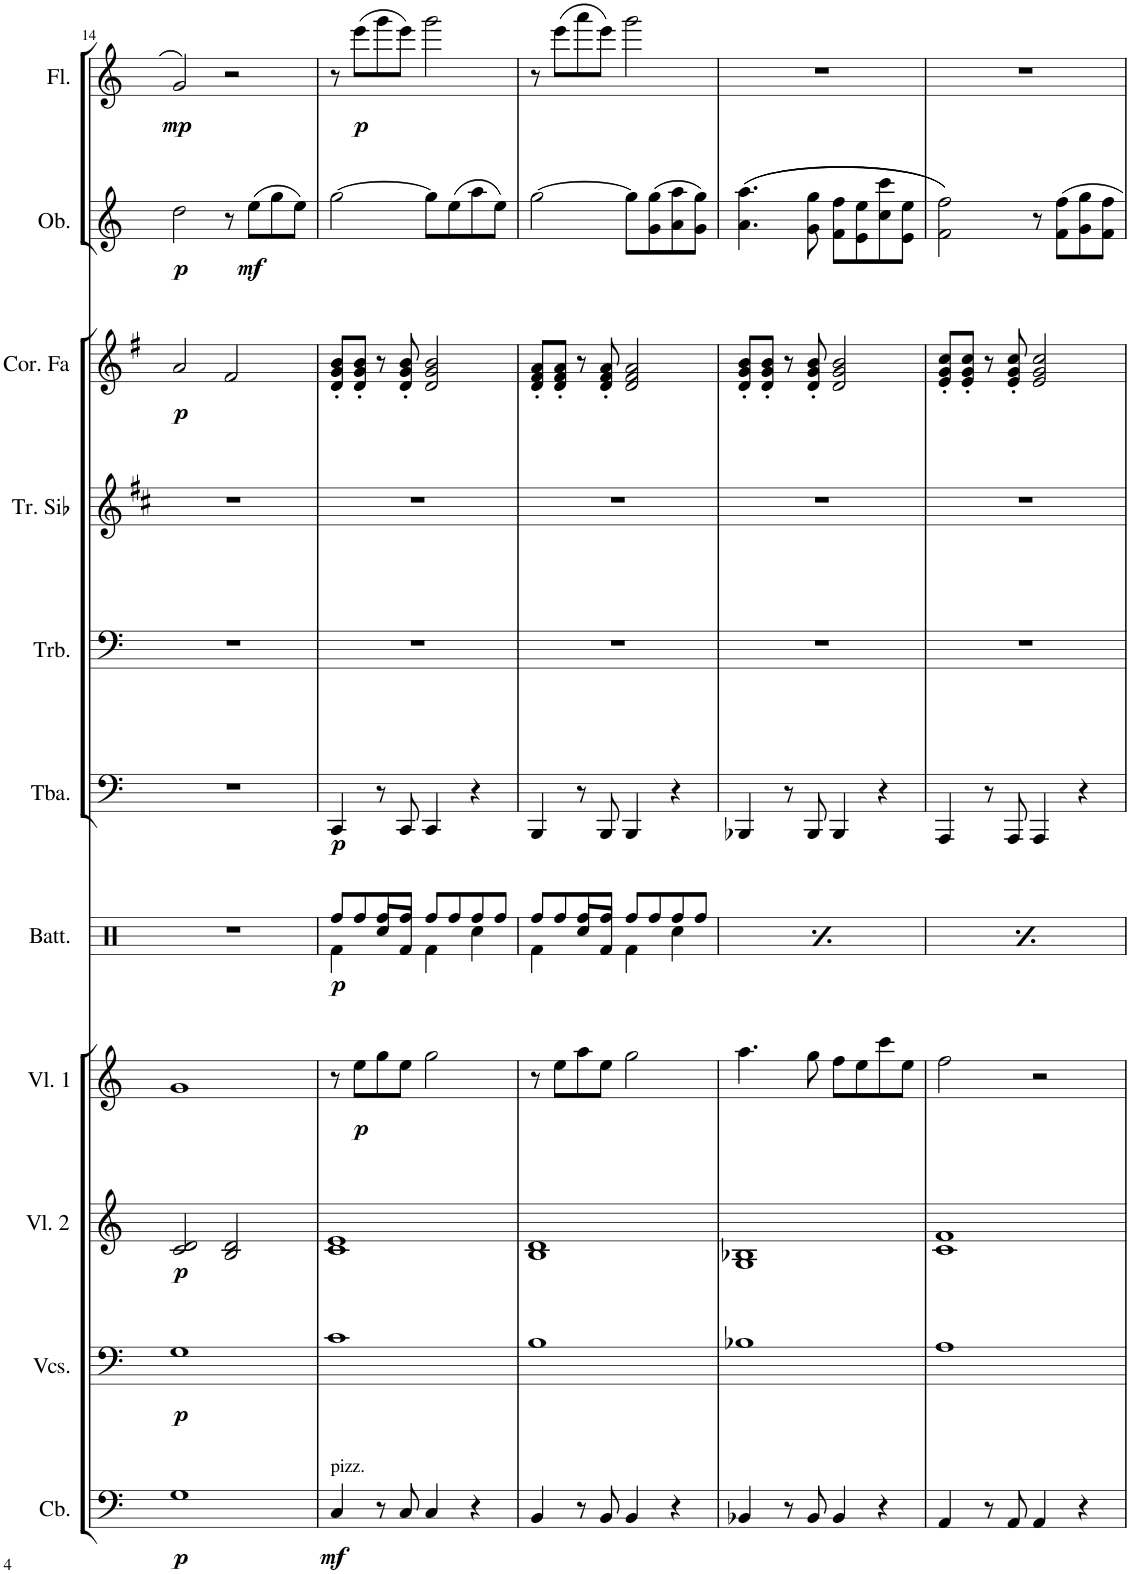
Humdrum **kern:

**kern	**dynam	**kern	**dynam	**kern	**dynam	**kern	**dynam	**kern	**dynam	**kern	**dynam	**kern	**kern	**kern	**dynam	**kern	**dynam	**kern	**dynam
*part11	*part11	*part10	*part10	*part9	*part9	*part8	*part8	*part7	*part7	*part6	*part6	*part5	*part4	*part3	*part3	*part2	*part2	*part1	*part1
*staff11	*staff11	*staff10	*staff10	*staff9	*staff9	*staff8	*staff8	*staff7	*staff7	*staff6	*staff6	*staff5	*staff4	*staff3	*staff3	*staff2	*staff2	*staff1	*staff1
*I"Contrabbassi	*	*I"Violoncelli	*	*I"Violini 2	*	*I"Violini 1	*	*I"Batteria	*	*I"Tuba	*	*I"Trombone	*I"Tromba in Sib	*I"Corno in Fa	*	*I"Oboe	*	*I"Flauto	*
*I'Cb.	*	*	*	*I'Vl. 2	*	*I'Vl. 1	*	*I'Batt.	*	*I'Tba.	*	*I'Trb.	*I'Tr. Sib	*I'Cor. Fa	*	*I'Ob.	*	*I'Fl.	*
!!LO:PB:g=z
*clefF4	*	*clefF4	*	*clefG2	*	*clefG2	*	*clefX	*	*clefF4	*	*clefF4	*clefG2	*clefG2	*	*clefG2	*	*clefG2	*
*Trd7c12	*	*	*	*	*	*	*	*	*	*	*	*	*Trd1c2	*Trd4c7	*	*	*	*	*
*k[]	*	*k[]	*	*k[]	*	*k[]	*	*k[]	*	*k[]	*	*k[]	*k[f#c#]	*k[f#]	*	*k[]	*	*k[]	*
*M4/4	*	*M4/4	*	*M4/4	*	*M4/4	*	*M4/4	*	*M4/4	*	*M4/4	*M4/4	*M4/4	*	*M4/4	*	*M4/4	*
=14	=14	=14	=14	=14	=14	=14	=14	=14	=14	=14	=14	=14	=14	=14	=14	=14	=14	=14	=14
!	!LO:DY:b	!	!LO:DY:b	!	!LO:DY:b	!	!	!	!	!	!	!	!	!	!LO:DY:b	!	!LO:DY:b	!	!LO:DY:b
1G	p	1G	p	2c/ 2d/	p	1g	.	1r	.	1r	.	1r	1r	2a/	p	2dd\	p	2g/	mp
.	.	.	.	2B/ 2d/	.	.	.	.	.	.	.	.	.	2f#/	.	8r	.	2r	.
!	!	!	!	!	!	!	!	!	!	!	!	!	!	!	!	!	!LO:DY:b	!	!
.	.	.	.	.	.	.	.	.	.	.	.	.	.	.	.	(8ee\L	mf	.	.
.	.	.	.	.	.	.	.	.	.	.	.	.	.	.	.	8gg\	.	.	.
.	.	.	.	.	.	.	.	.	.	.	.	.	.	.	.	8ee\J)	.	.	.
=15	=15	=15	=15	=15	=15	=15	=15	=15	=15	=15	=15	=15	=15	=15	=15	=15	=15	=15	=15
*	*	*	*	*	*	*	*	*^	*	*	*	*	*	*	*	*	*	*	*
!LO:TX:a:t=pizz.	!	!	!	!	!	!	!	!	!	!	!	!	!	!	!	!	!	!	!	!
!	!LO:DY:b	!	!	!	!	!	!	!	!	!LO:DY:b	!	!LO:DY:b	!	!	!	!	!	!	!	!
4C/	mf	1c	.	1c 1e	.	8r	.	8Rff/L	4Rf\	p	4CC/	p	1r	1r	8d/' 8g/' 8b/'L	.	[2gg\	.	8r	.
!	!	!	!	!	!	!	!LO:DY:b	!	!	!	!	!	!	!	!	!	!	!	!	!LO:DY:b
.	.	.	.	.	.	8ee\L	p	8Rff/	.	.	.	.	.	.	8d/' 8g/' 8b/'J	.	.	.	(8eee\L	p
8r	.	.	.	.	.	8gg\	.	8Rff/	8Rcc/L	.	8r	.	.	.	8r	.	.	.	8ggg\	.
8C/	.	.	.	.	.	8ee\J	.	8Rff/J	8Rf/J	.	8CC/	.	.	.	8d/' 8g/' 8b/'	.	.	.	8eee\J)	.
4C/	.	.	.	.	.	2gg\	.	8Rff/L	4Rf\	.	4CC/	.	.	.	2d/ 2g/ 2b/	.	8gg\L]	.	2ggg\	.
.	.	.	.	.	.	.	.	8Rff/	.	.	.	.	.	.	.	.	(8ee\	.	.	.
4r	.	.	.	.	.	.	.	8Rff/	4Rcc\	.	4r	.	.	.	.	.	8aa\	.	.	.
.	.	.	.	.	.	.	.	8Rff/J	.	.	.	.	.	.	.	.	8ee\J)	.	.	.
=16	=16	=16	=16	=16	=16	=16	=16	=16	=16	=16	=16	=16	=16	=16	=16	=16	=16	=16	=16	=16
4BB/	.	1B	.	1B 1d	.	8r	.	8Rff/L	4Rf\	.	4BBB/	.	1r	1r	8d/' 8f#/' 8a/'L	.	[2gg\	.	8r	.
.	.	.	.	.	.	8ee\L	.	8Rff/	.	.	.	.	.	.	8d/' 8f#/' 8a/'J	.	.	.	(8eee\L	.
8r	.	.	.	.	.	8aa\	.	8Rff/	8Rcc/L	.	8r	.	.	.	8r	.	.	.	8aaa\	.
8BB/	.	.	.	.	.	8ee\J	.	8Rff/J	8Rf/J	.	8BBB/	.	.	.	8d/' 8f#/' 8a/'	.	.	.	8eee\J)	.
4BB/	.	.	.	.	.	2gg\	.	8Rff/L	4Rf\	.	4BBB/	.	.	.	2d/ 2f#/ 2a/	.	8gg\L]	.	2ggg\	.
.	.	.	.	.	.	.	.	8Rff/	.	.	.	.	.	.	.	.	(8g\ 8gg\	.	.	.
4r	.	.	.	.	.	.	.	8Rff/	4Rcc\	.	4r	.	.	.	.	.	8a\ 8aa\	.	.	.
.	.	.	.	.	.	.	.	8Rff/J	.	.	.	.	.	.	.	.	8g\ 8gg\J)	.	.	.
=17	=17	=17	=17	=17	=17	=17	=17	=17	=17	=17	=17	=17	=17	=17	=17	=17	=17	=17	=17	=17
4BB-X/	.	1B-X	.	1G 1B-X	.	4.aa\	.	8Rff/L	4Rf\	.	4BBB-X/	.	1r	1r	8d/' 8g/' 8b/'L	.	((4.a\ 4.aa\	.	1r	.
.	.	.	.	.	.	.	.	8Rff/	.	.	.	.	.	.	8d/' 8g/' 8b/'J	.	.	.	.	.
8r	.	.	.	.	.	.	.	8Rff/	8Rcc/L	.	8r	.	.	.	8r	.	.	.	.	.
8BB-/	.	.	.	.	.	8gg\	.	8Rff/J	8Rf/J	.	8BBB-/	.	.	.	8d/' 8g/' 8b/'	.	8g\ 8gg\	.	.	.
4BB-/	.	.	.	.	.	8ff\L	.	8Rff/L	4Rf\	.	4BBB-/	.	.	.	2d/ 2g/ 2b/	.	8f\ 8ff\L	.	.	.
.	.	.	.	.	.	8ee\	.	8Rff/	.	.	.	.	.	.	.	.	8e\ 8ee\	.	.	.
4r	.	.	.	.	.	8ccc\	.	8Rff/	4Rcc\	.	4r	.	.	.	.	.	8cc\ 8ccc\	.	.	.
.	.	.	.	.	.	8ee\J	.	8Rff/J	.	.	.	.	.	.	.	.	8e\ 8ee\J	.	.	.
=18	=18	=18	=18	=18	=18	=18	=18	=18	=18	=18	=18	=18	=18	=18	=18	=18	=18	=18	=18	=18
4AA/	.	1A	.	1c 1f	.	2ff\	.	8Rff/L	4Rf\	.	4AAA/	.	1r	1r	8e/' 8g/' 8cc/'L	.	2f\ 2ff\))	.	1r	.
.	.	.	.	.	.	.	.	8Rff/	.	.	.	.	.	.	8e/' 8g/' 8cc/'J	.	.	.	.	.
8r	.	.	.	.	.	.	.	8Rff/	8Rcc/L	.	8r	.	.	.	8r	.	.	.	.	.
8AA/	.	.	.	.	.	.	.	8Rff/J	8Rf/J	.	8AAA/	.	.	.	8e/' 8g/' 8cc/'	.	.	.	.	.
4AA/	.	.	.	.	.	2r	.	8Rff/L	4Rf\	.	4AAA/	.	.	.	2e/ 2g/ 2cc/	.	8r	.	.	.
.	.	.	.	.	.	.	.	8Rff/	.	.	.	.	.	.	.	.	8f\ 8ff\L	.	.	.
4r	.	.	.	.	.	.	.	8Rff/	4Rcc\	.	4r	.	.	.	.	.	8g\ 8gg\	.	.	.
.	.	.	.	.	.	.	.	8Rff/J	.	.	.	.	.	.	.	.	8f\ 8ff\J	.	.	.
*	*	*	*	*	*	*	*	*v	*v	*	*	*	*	*	*	*	*	*	*	*
=	=	=	=	=	=	=	=	=	=	=	=	=	=	=	=	=	=	=	=
*-	*-	*-	*-	*-	*-	*-	*-	*-	*-	*-	*-	*-	*-	*-	*-	*-	*-	*-	*-
